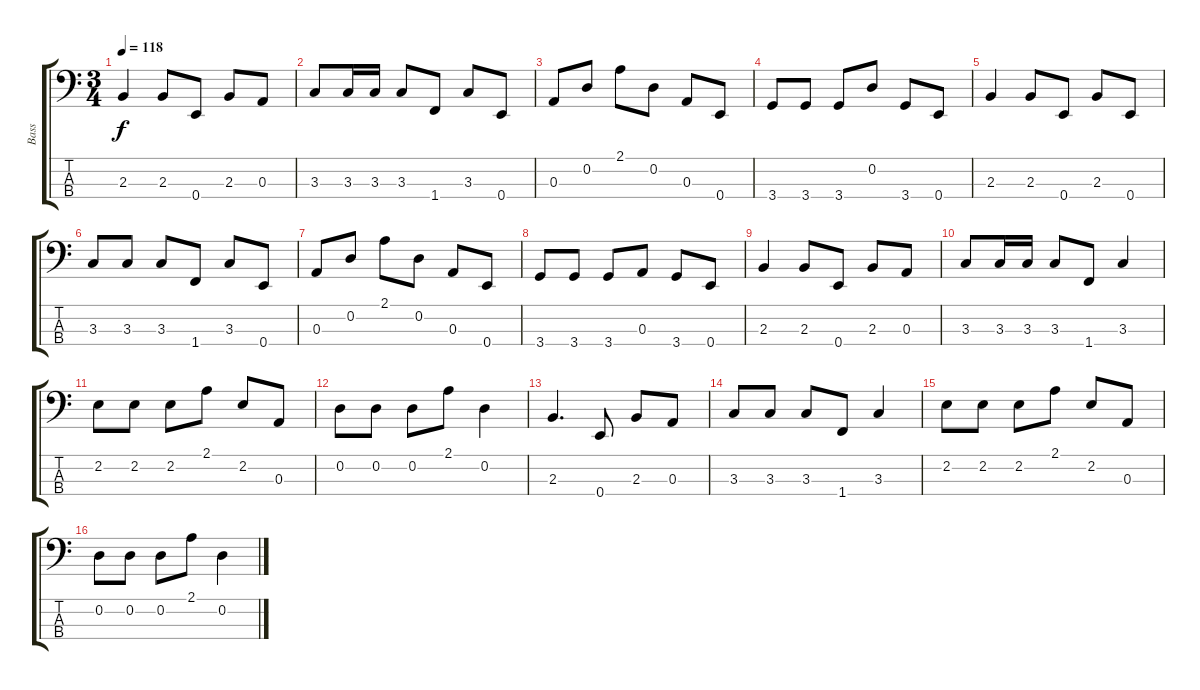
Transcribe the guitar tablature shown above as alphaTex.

\track ("Bass" "Bass") {instrument electricbasspick}
\staff {score tabs}
\tuning (G2 D2 A1 E1) {hide}
\ts (3 4)
\tempo 118
\clef f4
\ks c
2.3.4{dy f} 2.3.8 0.4.8 2.3.8 0.3.8 |
3.3.8 3.3.16 3.3.16 3.3.8 1.4.8 3.3.8 0.4.8 |
0.3.8 0.2.8 2.1.8 0.2.8 0.3.8 0.4.8 |
3.4.8 3.4.8 3.4.8 0.2.8 3.4.8 0.4.8 |
2.3.4 2.3.8 0.4.8 2.3.8 0.4.8 |
3.3.8 3.3.8 3.3.8 1.4.8 3.3.8 0.4.8 |
0.3.8 0.2.8 2.1.8 0.2.8 0.3.8 0.4.8 |
3.4.8 3.4.8 3.4.8 0.3.8 3.4.8 0.4.8 |
2.3.4 2.3.8 0.4.8 2.3.8 0.3.8 |
3.3.8 3.3.16 3.3.16 3.3.8 1.4.8 3.3.4 |
2.2.8 2.2.8 2.2.8 2.1.8 2.2.8 0.3.8 |
0.2.8 0.2.8 0.2.8 2.1.8 0.2.4 |
2.3.4{d} 0.4.8 2.3.8 0.3.8 |
3.3.8 3.3.8 3.3.8 1.4.8 3.3.4 |
2.2.8 2.2.8 2.2.8 2.1.8 2.2.8 0.3.8 |
0.2.8 0.2.8 0.2.8 2.1.8 0.2.4
